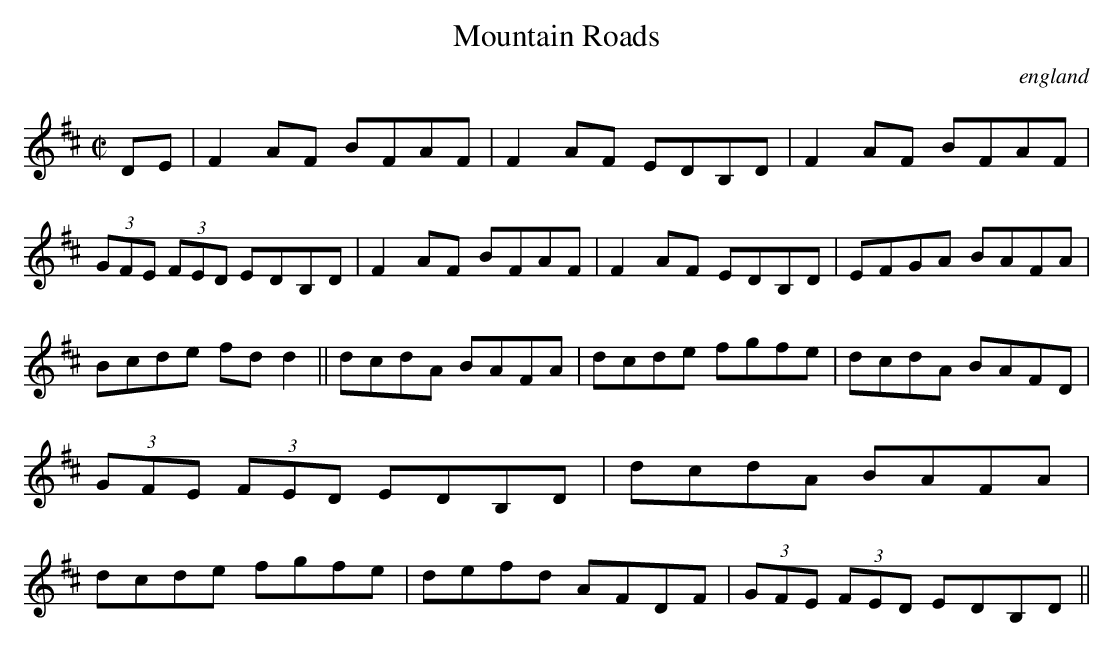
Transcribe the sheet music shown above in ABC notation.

X:1
T:Mountain Roads
O:england
M:C|
K:D
DE|F2AF BFAF|F2AF EDB,D|F2AF BFAF|(3GFE (3FED EDB,D|\
F2AF BFAF|F2AF EDB,D|EFGA BAFA|Bcde fdd2||\
dcdA BAFA|dcde fgfe|dcdA BAFD|(3GFE (3FED EDB,D|\
dcdA BAFA|dcde fgfe|defd AFDF|(3GFE (3FED EDB,D||
